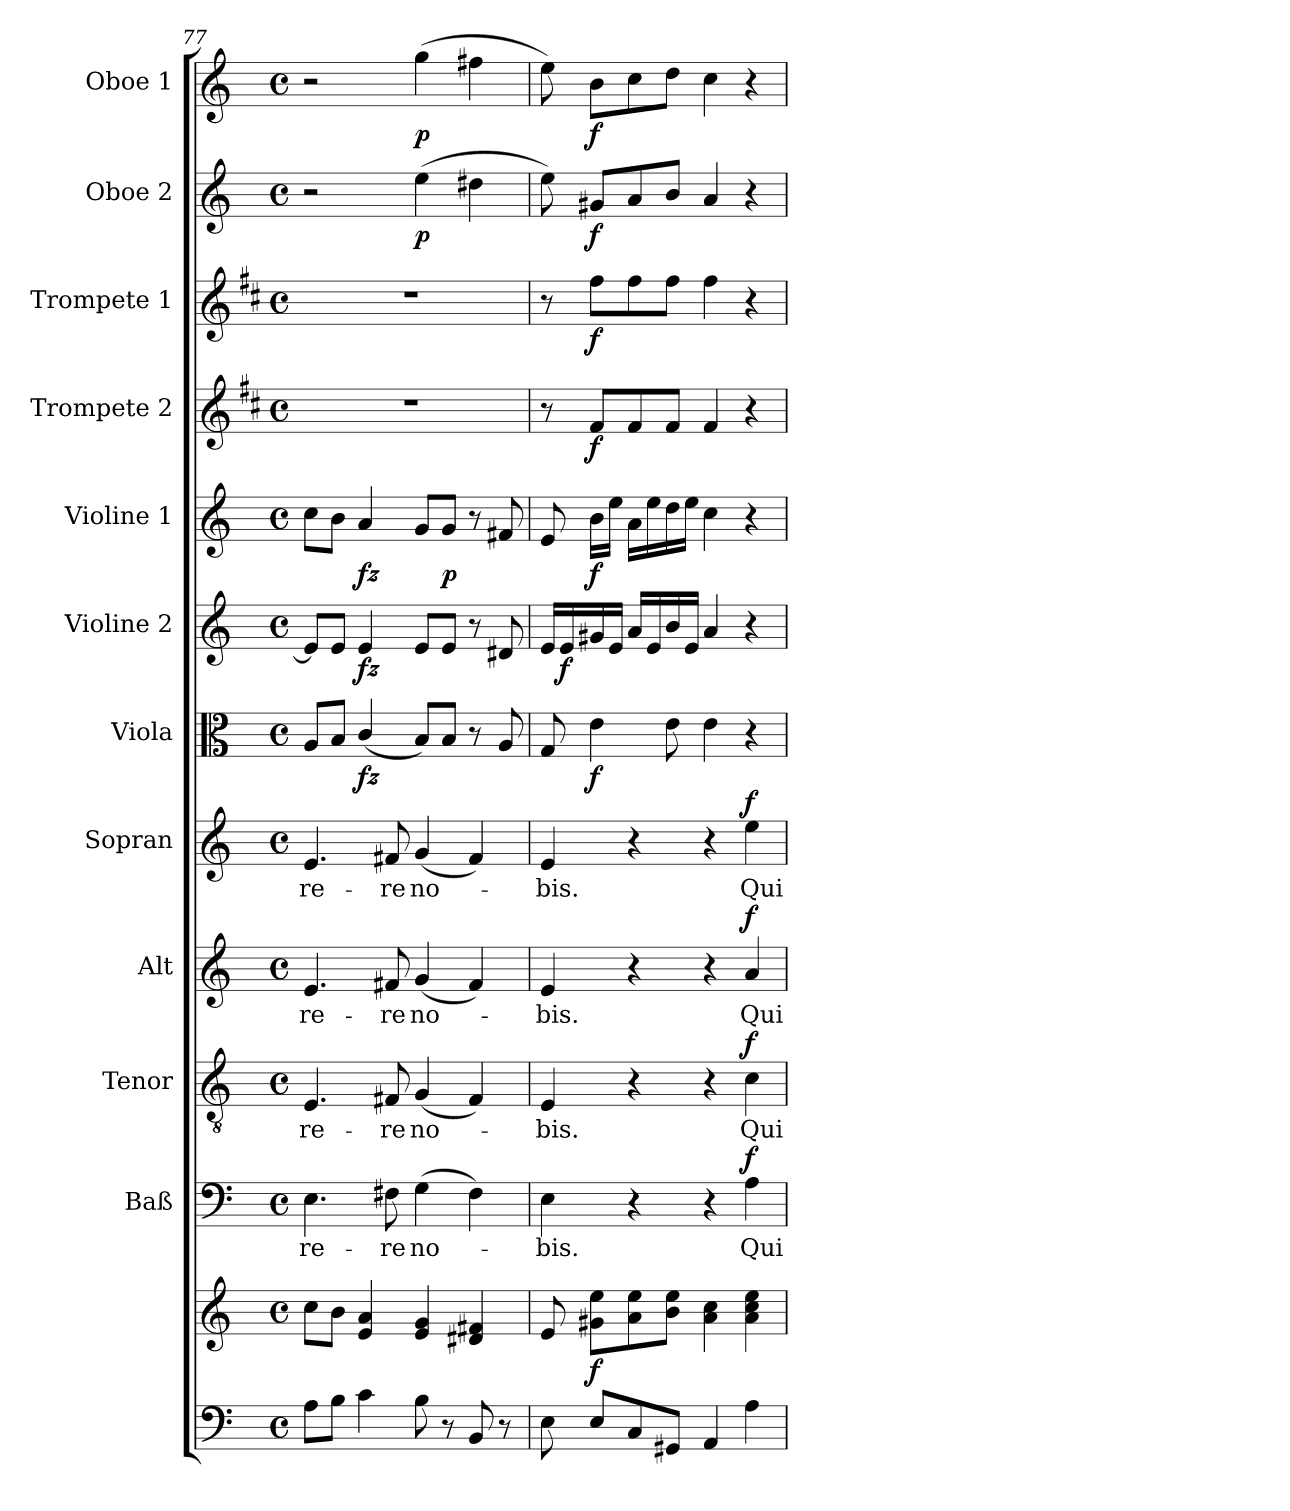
**kern	**kern	**dynam	**kern	**text	**dynam	**kern	**text	**dynam	**kern	**text	**dynam	**kern	**text	**dynam	**kern	**dynam	**kern	**dynam	**kern	**dynam	**kern	**dynam	**kern	**dynam	**kern	**dynam	**kern	**dynam
*part12	*part12	*part12	*part11	*part11	*part11	*part10	*part10	*part10	*part9	*part9	*part9	*part8	*part8	*part8	*part7	*part7	*part6	*part6	*part5	*part5	*part4	*part4	*part3	*part3	*part2	*part2	*part1	*part1
*staff13	*staff12	*staff12/13	*staff11	*staff11	*staff11	*staff10	*staff10	*staff10	*staff9	*staff9	*staff9	*staff8	*staff8	*staff8	*staff7	*staff7	*staff6	*staff6	*staff5	*staff5	*staff4	*staff4	*staff3	*staff3	*staff2	*staff2	*staff1	*staff1
*	*	*	*I"Baß	*	*	*I"Tenor	*	*	*I"Alt	*	*	*I"Sopran	*	*	*I"Viola	*	*I"Violine 2	*	*I"Violine 1	*	*I"Trompete 2	*	*I"Trompete 1	*	*I"Oboe 2	*	*I"Oboe 1	*
*	*	*	*I'Baß	*	*	*I'Ten	*	*	*I'Alt	*	*	*I'Sop	*	*	*I'Vla.	*	*I'Vln. 2	*	*I'Vln. 1	*	*I'Trp. 2	*	*I'Trp. 1	*	*I'Ob. 2	*	*I'Ob. 1	*
*clefF4	*clefG2	*	*clefF4	*	*	*clefGv2	*	*	*clefG2	*	*	*clefG2	*	*	*clefC3	*	*clefG2	*	*clefG2	*	*clefG2	*	*clefG2	*	*clefG2	*	*clefG2	*
*	*	*	*	*	*	*	*	*	*	*	*	*	*	*	*	*	*	*	*	*	*ITrd1c2	*	*ITrd1c2	*	*	*	*	*
*k[]	*k[]	*	*k[]	*	*	*k[]	*	*	*k[]	*	*	*k[]	*	*	*k[]	*	*k[]	*	*k[]	*	*k[]	*	*k[]	*	*k[]	*	*k[]	*
*C:	*C:	*	*C:	*	*	*C:	*	*	*C:	*	*	*C:	*	*	*C:	*	*C:	*	*C:	*	*C:	*	*C:	*	*C:	*	*C:	*
*M4/4	*M4/4	*	*M4/4	*	*	*M4/4	*	*	*M4/4	*	*	*M4/4	*	*	*M4/4	*	*M4/4	*	*M4/4	*	*M4/4	*	*M4/4	*	*M4/4	*	*M4/4	*
*met(c)	*met(c)	*	*met(c)	*	*	*met(c)	*	*	*met(c)	*	*	*met(c)	*	*	*met(c)	*	*met(c)	*	*met(c)	*	*met(c)	*	*met(c)	*	*met(c)	*	*met(c)	*
=77	=77	=77	=77	=77	=77	=77	=77	=77	=77	=77	=77	=77	=77	=77	=77	=77	=77	=77	=77	=77	=77	=77	=77	=77	=77	=77	=77	=77
!	!	!	!	!LO:LY:b	!	!	!LO:LY:b	!	!	!LO:LY:b	!	!	!LO:LY:b	!	!	!	!	!	!	!	!	!	!	!	!	!	!	!
8A\L	8cc\L	.	4.E\	-re-	.	4.E/	-re-	.	4.e/	-re-	.	4.e/	-re-	.	8A/L	.	8e/L]	.	8cc\L	.	1r	.	1r	.	2r	.	2r	.
8B\J	8b\J	.	.	.	.	.	.	.	.	.	.	.	.	.	8B/J	.	8e/J	.	8b\J	.	.	.	.	.	.	.	.	.
!	!	!	!	!	!	!	!	!	!	!	!	!	!	!	!	!LO:DY:b	!	!LO:DY:b	!	!LO:DY:b	!	!	!	!	!	!	!	!
4c\	4e/ 4a/	.	.	.	.	.	.	.	.	.	.	.	.	.	(<4c/	fz	4e/	fz	4a/	fz	.	.	.	.	.	.	.	.
!	!	!	!	!LO:LY:b	!	!	!LO:LY:b	!	!	!LO:LY:b	!	!	!LO:LY:b	!	!	!	!	!	!	!	!	!	!	!	!	!	!	!
.	.	.	8F#X\	-re	.	8F#X/	-re	.	8f#X/	-re	.	8f#X/	-re	.	.	.	.	.	.	.	.	.	.	.	.	.	.	.
!	!	!	!	!LO:LY:b	!	!	!LO:LY:b	!	!	!LO:LY:b	!	!	!LO:LY:b	!	!	!	!	!	!	!	!	!	!	!	!	!LO:DY:b	!	!LO:DY:b
8B\	4e/ 4g/	.	(>4G\	no-	.	(<4G/	no-	.	(<4g/	no-	.	(<4g/	no-	.	8B/L)	.	8e/L	.	8g/L	.	.	.	.	.	(>4ee\	p	(>4gg\	p
!	!	!	!	!	!	!	!	!	!	!	!	!	!	!	!	!	!	!	!	!LO:DY:b	!	!	!	!	!	!	!	!
8r	.	.	.	.	.	.	.	.	.	.	.	.	.	.	8B/J	.	8e/J	.	8g/J	p	.	.	.	.	.	.	.	.
8BB/	4d#X/ 4f#X/	.	4F#\)	.	.	4F#/)	.	.	4f#/)	.	.	4f#/)	.	.	8r	.	8r	.	8r	.	.	.	.	.	4dd#X\	.	4ff#X\	.
8r	.	.	.	.	.	.	.	.	.	.	.	.	.	.	8A/	.	8d#X/	.	8f#X/	.	.	.	.	.	.	.	.	.
=78	=78	=78	=78	=78	=78	=78	=78	=78	=78	=78	=78	=78	=78	=78	=78	=78	=78	=78	=78	=78	=78	=78	=78	=78	=78	=78	=78	=78
!	!	!	!	!LO:LY:b	!	!	!LO:LY:b	!	!	!LO:LY:b	!	!	!LO:LY:b	!	!	!	!	!	!	!	!	!	!	!	!	!	!	!
8E\	8e/	.	4E\	-bis.	.	4E/	-bis.	.	4e/	-bis.	.	4e/	-bis.	.	8G/	.	16e/LL	.	8e/	.	8r	.	8r	.	8ee\)	.	8ee\)	.
!	!	!	!	!	!	!	!	!	!	!	!	!	!	!	!	!	!	!LO:DY:b	!	!	!	!	!	!	!	!	!	!
.	.	.	.	.	.	.	.	.	.	.	.	.	.	.	.	.	16e/	f	.	.	.	.	.	.	.	.	.	.
!	!	!LO:DY:b	!	!	!	!	!	!	!	!	!	!	!	!	!	!LO:DY:b	!	!	!	!LO:DY:b	!	!LO:DY:b	!	!LO:DY:b	!	!LO:DY:b	!	!LO:DY:b
8E/L	8g#X\ 8ee\L	f	.	.	.	.	.	.	.	.	.	.	.	.	4e\	f	16g#X/	.	16b\LL	f	8e/L	f	8ee\L	f	8g#X/L	f	8b\L	f
.	.	.	.	.	.	.	.	.	.	.	.	.	.	.	.	.	16e/JJ	.	16ee\JJ	.	.	.	.	.	.	.	.	.
8C/	8a\ 8ee\	.	4r	.	.	4r	.	.	4r	.	.	4r	.	.	.	.	16a/LL	.	16a\LL	.	8e/	.	8ee\	.	8a/	.	8cc\	.
.	.	.	.	.	.	.	.	.	.	.	.	.	.	.	.	.	16e/	.	16ee\	.	.	.	.	.	.	.	.	.
8GG#X/J	8b\ 8ee\J	.	.	.	.	.	.	.	.	.	.	.	.	.	8e\	.	16b/	.	16dd\	.	8e/J	.	8ee\J	.	8b/J	.	8dd\J	.
.	.	.	.	.	.	.	.	.	.	.	.	.	.	.	.	.	16e/JJ	.	16ee\JJ	.	.	.	.	.	.	.	.	.
4AA/	4a\ 4cc\	.	4r	.	.	4r	.	.	4r	.	.	4r	.	.	4e\	.	4a/	.	4cc\	.	4e/	.	4ee\	.	4a/	.	4cc\	.
!	!	!	!	!LO:LY:b	!LO:DY:a	!	!LO:LY:b	!LO:DY:a	!	!LO:LY:b	!LO:DY:a	!	!LO:LY:b	!LO:DY:a	!	!	!	!	!	!	!	!	!	!	!	!	!	!
4A\	4a\ 4cc\ 4ee\	.	4A\	Qui	f	4c\	Qui	f	4a/	Qui	f	4ee\	Qui	f	4r	.	4r	.	4r	.	4r	.	4r	.	4r	.	4r	.
=	=	=	=	=	=	=	=	=	=	=	=	=	=	=	=	=	=	=	=	=	=	=	=	=	=	=	=	=
*-	*-	*-	*-	*-	*-	*-	*-	*-	*-	*-	*-	*-	*-	*-	*-	*-	*-	*-	*-	*-	*-	*-	*-	*-	*-	*-	*-	*-
